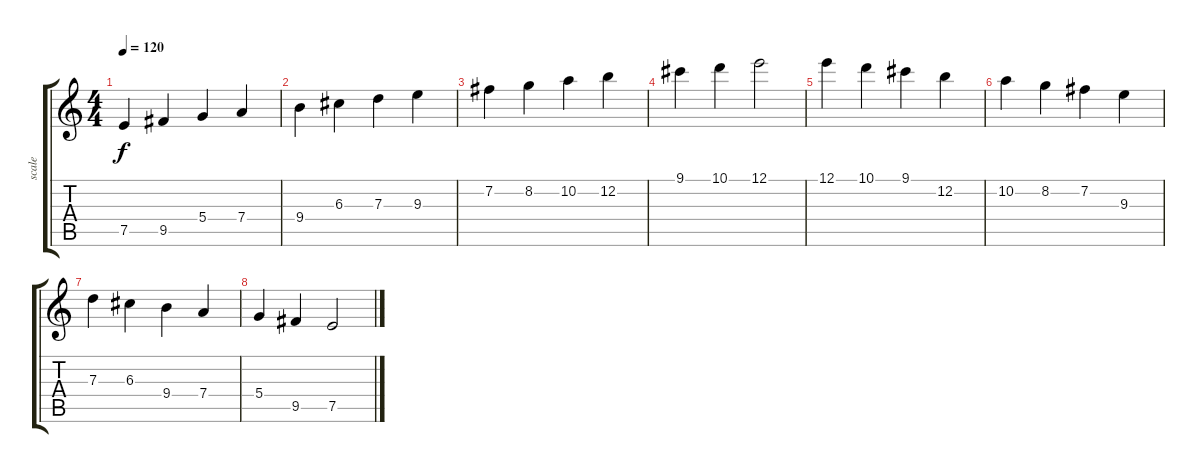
\track ("scale" "scale") {instrument acousticguitarnylon}
\staff {score tabs}
\tuning (E4 B3 G3 D3 A2 E2) {hide}
\ts (4 4)
\tempo 120
\clef g2
\ks c
7.5.4{dy f instrument acousticguitarnylon} 9.5.4 5.4.4 7.4.4 |
9.4.4 6.3.4 7.3.4 9.3.4 |
7.2.4 8.2.4 10.2.4 12.2.4 |
9.1.4 10.1.4 12.1.2 |
12.1.4 10.1.4 9.1.4 12.2.4 |
10.2.4 8.2.4 7.2.4 9.3.4 |
7.3.4 6.3.4 9.4.4 7.4.4 |
5.4.4 9.5.4 7.5.2
